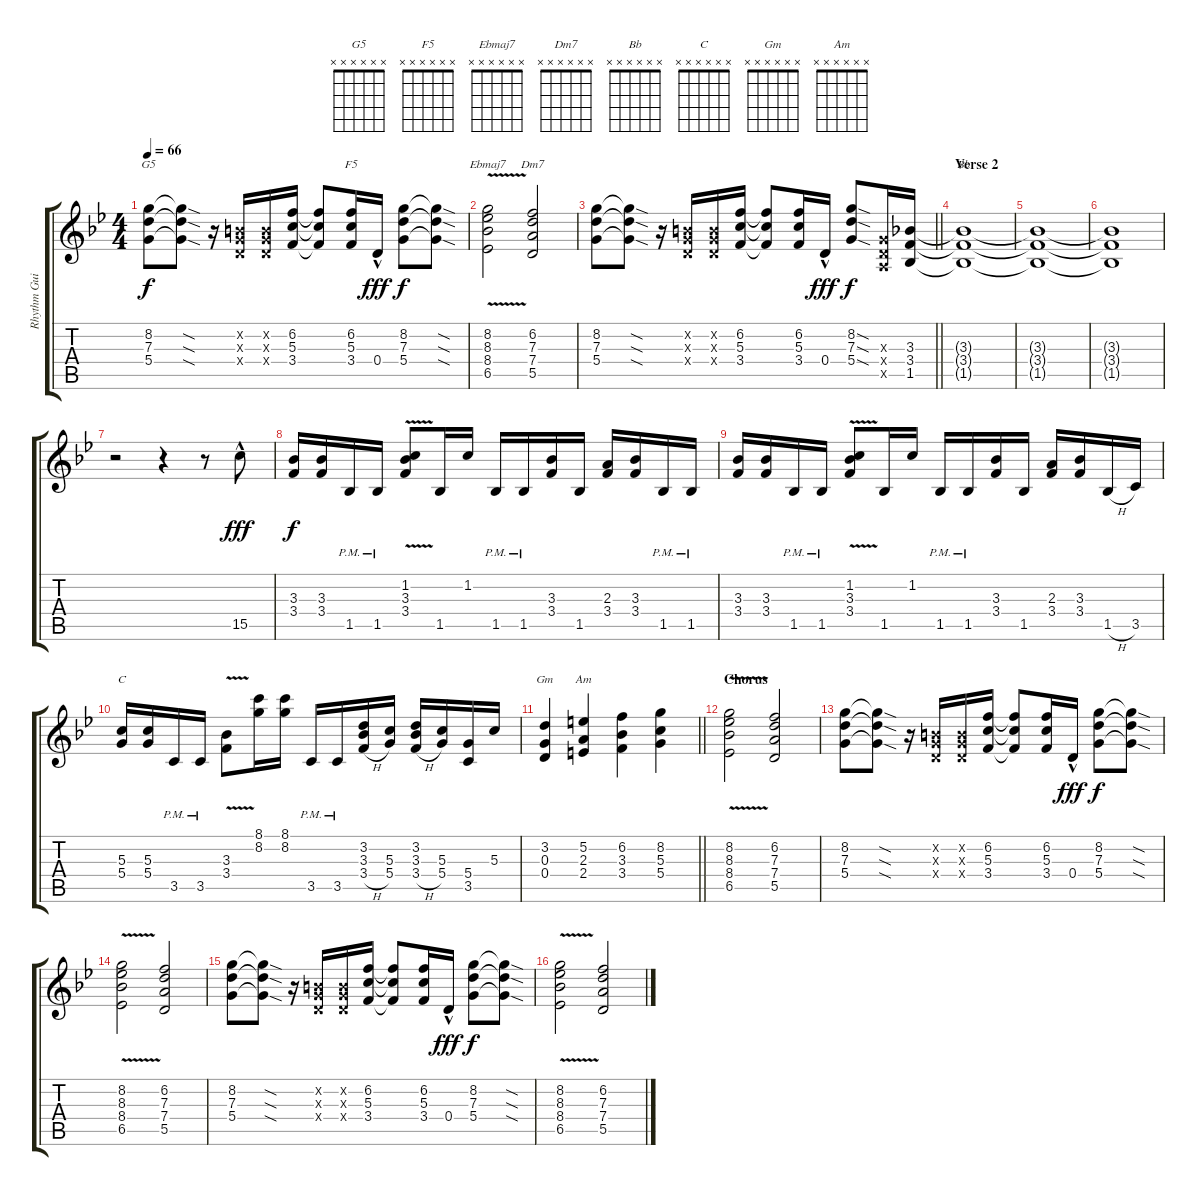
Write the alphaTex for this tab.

\track ("Rhythm Guitar" "Rhythm Gui") {instrument distortionguitar}
\staff {score tabs}
\tuning (E4 B3 G3 D3 A2 E2) {hide}
\chord ("G5" x x x x x x)
\chord ("F5" x x x x x x)
\chord ("Ebmaj7" x x x x x x)
\chord ("Dm7" x x x x x x)
\chord ("Bb" x x x x x x)
\chord ("C" x x x x x x)
\chord ("Gm" x x x x x x)
\chord ("Am" x x x x x x)
\ts (4 4)
\tempo 66
\clef g2
\ks bb
(8.2 7.3 5.4).8{ch "G5" dy f} (8.2{sod t} 7.3{sod t} 5.4{sod t}).8 r.16 (0.2{x} 0.3{x} 0.4{x}).16 (0.2{x} 0.3{x} 0.4{x}).16 (6.2 5.3 3.4).16 (6.2{t} 5.3{t} 3.4{t}).8 (6.2 5.3 3.4).16{ch "F5"} 0.4{hac}.16{dy fff} (8.2 7.3 5.4).8{dy f} (8.2{sod t} 7.3{sod t} 5.4{sod t}).8 |
(8.2 8.3 8.4{v} 6.5).2{ch "Ebmaj7"} (6.2 7.3 7.4 5.5).2{ch "Dm7"} |
\barLineRight lightlight
(8.2 7.3 5.4).8 (8.2{sod t} 7.3{sod t} 5.4{sod t}).8 r.16 (0.2{x} 0.3{x} 0.4{x}).16 (0.2{x} 0.3{x} 0.4{x}).16 (6.2 5.3 3.4).16 (6.2{t} 5.3{t} 3.4{t}).8 (6.2 5.3 3.4).16 0.4{hac}.16{dy fff} (8.2{sod} 7.3{sod} 5.4{sod}).8{dy f} (0.3{x} 0.4{x} 0.5{x}).16 (3.3 3.4 1.5).16 |
\section ("" "Verse 2")
(3.3{t} 3.4{t} 1.5{t}).1{ch "Bb"} |
(3.3{t} 3.4{t} 1.5{t}).1 |
(3.3{t} 3.4{t} 1.5{t}).1 |
r.2 r.4 r.8 15.5{hac}.8{dy fff} |
(3.3 3.4).16{dy f} (3.3 3.4).16 1.5{pm}.16 1.5{pm}.16 (1.2{v} 3.3{v} 3.4{v}).8 1.5.16 1.2.16 1.5{pm}.16 1.5{pm}.16 (3.3 3.4).16 1.5.16 (2.3 3.4).16 (3.3 3.4).16 1.5{pm}.16 1.5{pm}.16 |
(3.3 3.4).16 (3.3 3.4).16 1.5{pm}.16 1.5{pm}.16 (1.2{v} 3.3{v} 3.4{v}).8 1.5.16 1.2.16 1.5{pm}.16 1.5{pm}.16 (3.3 3.4).16 1.5.16 (2.3 3.4).16 (3.3 3.4).16 1.5{h}.16 3.5.16 |
(5.3 5.4).16{ch "C"} (5.3 5.4).16 3.5{pm}.16 3.5{pm}.16 (3.3{v} 3.4{v}).8 (8.1 8.2).16 (8.1 8.2).16 3.5{pm}.16 3.5{pm}.16 (3.2 3.3 3.4{h}).16 (5.3 5.4).16 (3.2 3.3 3.4{h}).16 (5.3 5.4).16 (5.4 3.5).16 5.3.16 |
\barLineRight lightlight
(3.2 0.3 0.4).4{ch "Gm"} (5.2 2.3 2.4).4{ch "Am"} (6.2 3.3 3.4).4 (8.2 5.3 5.4).4 |
\section ("" "Chorus")
(8.2 8.3 8.4{v} 6.5).2 (6.2 7.3 7.4 5.5).2 |
(8.2 7.3 5.4).8 (8.2{sod t} 7.3{sod t} 5.4{sod t}).8 r.16 (0.2{x} 0.3{x} 0.4{x}).16 (0.2{x} 0.3{x} 0.4{x}).16 (6.2 5.3 3.4).16 (6.2{t} 5.3{t} 3.4{t}).8 (6.2 5.3 3.4).16 0.4{hac}.16{dy fff} (8.2 7.3 5.4).8{dy f} (8.2{sod t} 7.3{sod t} 5.4{sod t}).8 |
(8.2 8.3 8.4 6.5{v}).2 (6.2 7.3 7.4 5.5).2 |
(8.2 7.3 5.4).8 (8.2{sod t} 7.3{sod t} 5.4{sod t}).8 r.16 (0.2{x} 0.3{x} 0.4{x}).16 (0.2{x} 0.3{x} 0.4{x}).16 (6.2 5.3 3.4).16 (6.2{t} 5.3{t} 3.4{t}).8 (6.2 5.3 3.4).16 0.4{hac}.16{dy fff} (8.2 7.3 5.4).8{dy f} (8.2{sod t} 7.3{sod t} 5.4{sod t}).8 |
(8.2 8.3 8.4{v} 6.5).2 (6.2 7.3 7.4 5.5).2
